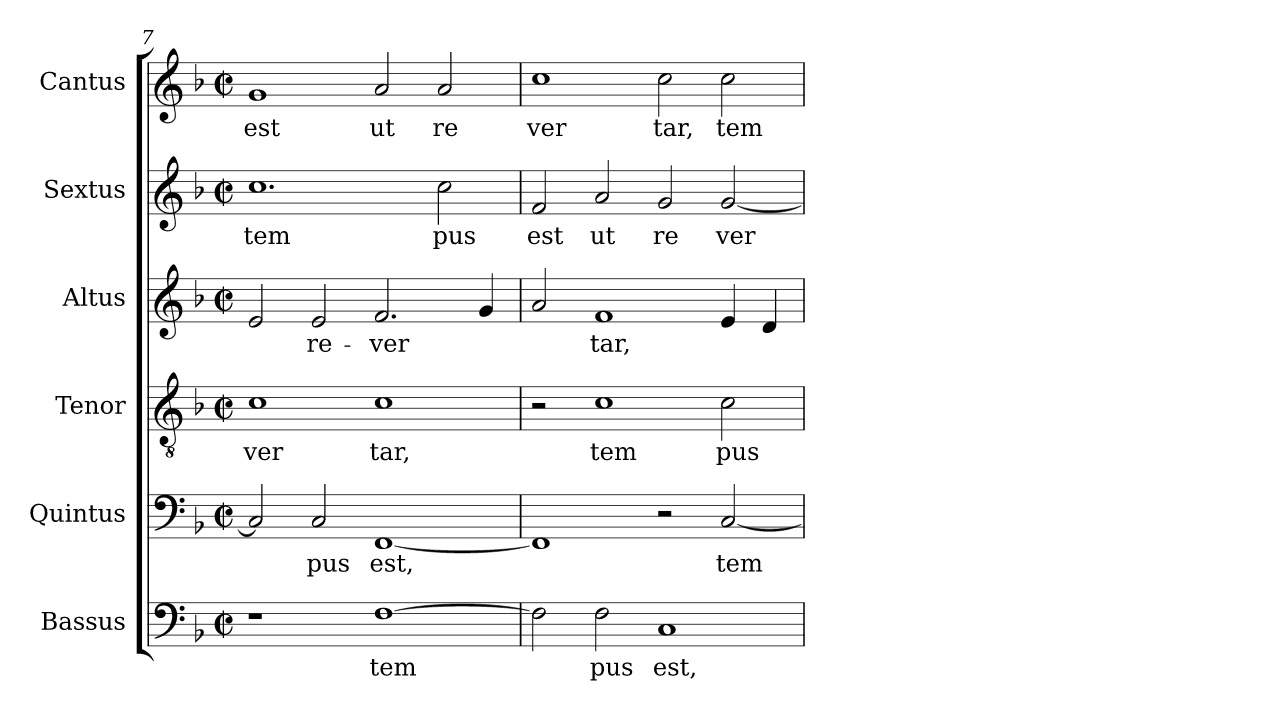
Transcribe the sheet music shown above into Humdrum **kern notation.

**kern	**text	**kern	**text	**kern	**text	**kern	**text	**kern	**text	**kern	**text
*part6	*part6	*part5	*part5	*part4	*part4	*part3	*part3	*part2	*part2	*part1	*part1
*staff6	*staff6	*staff5	*staff5	*staff4	*staff4	*staff3	*staff3	*staff2	*staff2	*staff1	*staff1
*I"Bassus	*	*I"Quintus	*	*I"Tenor	*	*I"Altus	*	*I"Sextus	*	*I"Cantus	*
*clefF4	*	*clefF4	*	*clefGv2	*	*clefG2	*	*clefG2	*	*clefG2	*
*k[b-]	*	*k[b-]	*	*k[b-]	*	*k[b-]	*	*k[b-]	*	*k[b-]	*
*F:	*	*F:	*	*F:	*	*F:	*	*F:	*	*F:	*
*M2/2	*	*M2/2	*	*M2/2	*	*M2/2	*	*M2/2	*	*M2/2	*
*met(c|)	*	*met(c|)	*	*met(c|)	*	*met(c|)	*	*met(c|)	*	*met(c|)	*
=7	=7	=7	=7	=7	=7	=7	=7	=7	=7	=7	=7
!	!	!	!LO:LY:b:cj	!	!LO:LY:b	!	!LO:LY:b:cj	!	!LO:LY:b	!	!LO:LY:b
1r	.	2C/]	--	1c	ver	2e/	.	1.cc	tem	1g	est
!	!	!	!LO:LY:b:cj	!	!	!	!LO:LY:b:cj	!	!	!	!
.	.	2C/	-pus	.	.	2e/	re-	.	.	.	.
!	!LO:LY:b	!	!LO:LY:b:cj	!	!LO:LY:b	!	!LO:LY:b:cj	!	!	!	!LO:LY:b
[>1F	tem	[<1FF	est,	1c	tar,	2.f/	-ver-	.	.	2a/	ut
!	!	!	!	!	!	!	!	!	!LO:LY:b	!	!LO:LY:b
.	.	.	.	.	.	.	.	2cc\	pus	2a/	re
!	!	!	!	!	!	!	!LO:LY:b:cj	!	!	!	!
.	.	.	.	.	.	4g/	--	.	.	.	.
=8	=8	=8	=8	=8	=8	=8	=8	=8	=8	=8	=8
!	!LO:LY:b	!	!LO:LY:b:cj	!	!	!	!LO:LY:b:cj	!	!LO:LY:b	!	!LO:LY:b
2F\]	.	1FF]	.	2r	.	2a/	--	2f/	est	1cc	ver
!	!LO:LY:b	!	!	!	!LO:LY:b	!	!LO:LY:b:cj	!	!LO:LY:b	!	!
2F\	pus	.	.	1c	tem	1f	-tar,	2a/	ut	.	.
!	!LO:LY:b	!	!	!	!	!	!	!	!LO:LY:b	!	!LO:LY:b
1C	est,	2r	.	.	.	.	.	2g/	re	2cc\	tar,
!	!	!	!LO:LY:b:cj	!	!LO:LY:b	!	!LO:LY:b:cj	!	!LO:LY:b	!	!LO:LY:b
.	.	[<2C/	tem-	2c\	pus	4e/	.	[<2g/	ver	2cc\	tem
!	!	!	!	!	!	!	!LO:LY:b:cj	!	!	!	!
.	.	.	.	.	.	4d/	.	.	.	.	.
=	=	=	=	=	=	=	=	=	=	=	=
*-	*-	*-	*-	*-	*-	*-	*-	*-	*-	*-	*-
